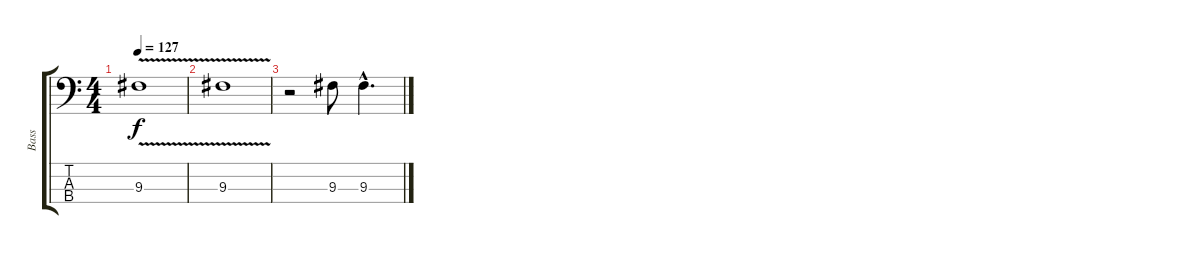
\track ("Bass" "Bass") {instrument electricbassfinger}
\staff {score tabs}
\tuning (G2 D2 A1 E1) {hide}
\ts (4 4)
\tempo 127
\clef f4
\ks c
9.3{v}.1{dy f} |
9.3{v}.1 |
r.2 9.3.8 9.3{hac}.4{d}
